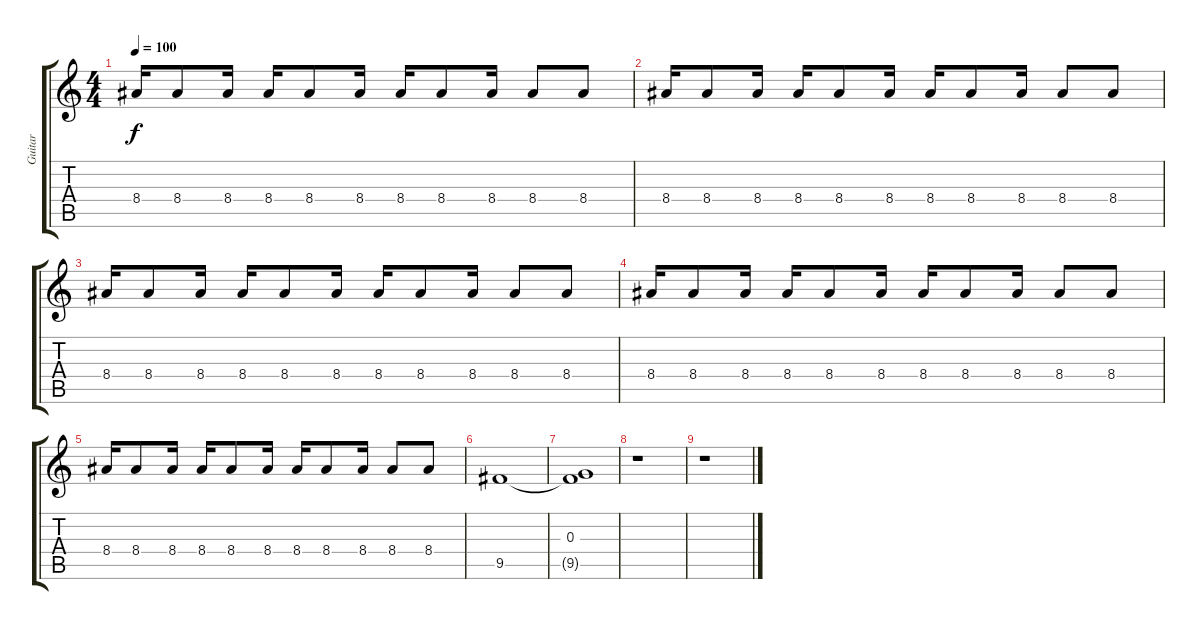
\track ("Guitar" "Guitar") {instrument distortionguitar}
\staff {score tabs}
\tuning (E4 B3 G3 D3 A2 E2) {hide}
\ts (4 4)
\tempo 100
\clef g2
\ks c
8.4.16{dy f} 8.4.8 8.4.16 8.4.16 8.4.8 8.4.16 8.4.16 8.4.8 8.4.16 8.4.8 8.4.8 |
8.4.16 8.4.8 8.4.16 8.4.16 8.4.8 8.4.16 8.4.16 8.4.8 8.4.16 8.4.8 8.4.8 |
8.4.16 8.4.8 8.4.16 8.4.16 8.4.8 8.4.16 8.4.16 8.4.8 8.4.16 8.4.8 8.4.8 |
8.4.16 8.4.8 8.4.16 8.4.16 8.4.8 8.4.16 8.4.16 8.4.8 8.4.16 8.4.8 8.4.8 |
8.4.16 8.4.8 8.4.16 8.4.16 8.4.8 8.4.16 8.4.16 8.4.8 8.4.16 8.4.8 8.4.8 |
9.5.1 |
(0.3 9.5{t}).1 |
r.1 |
r.1
